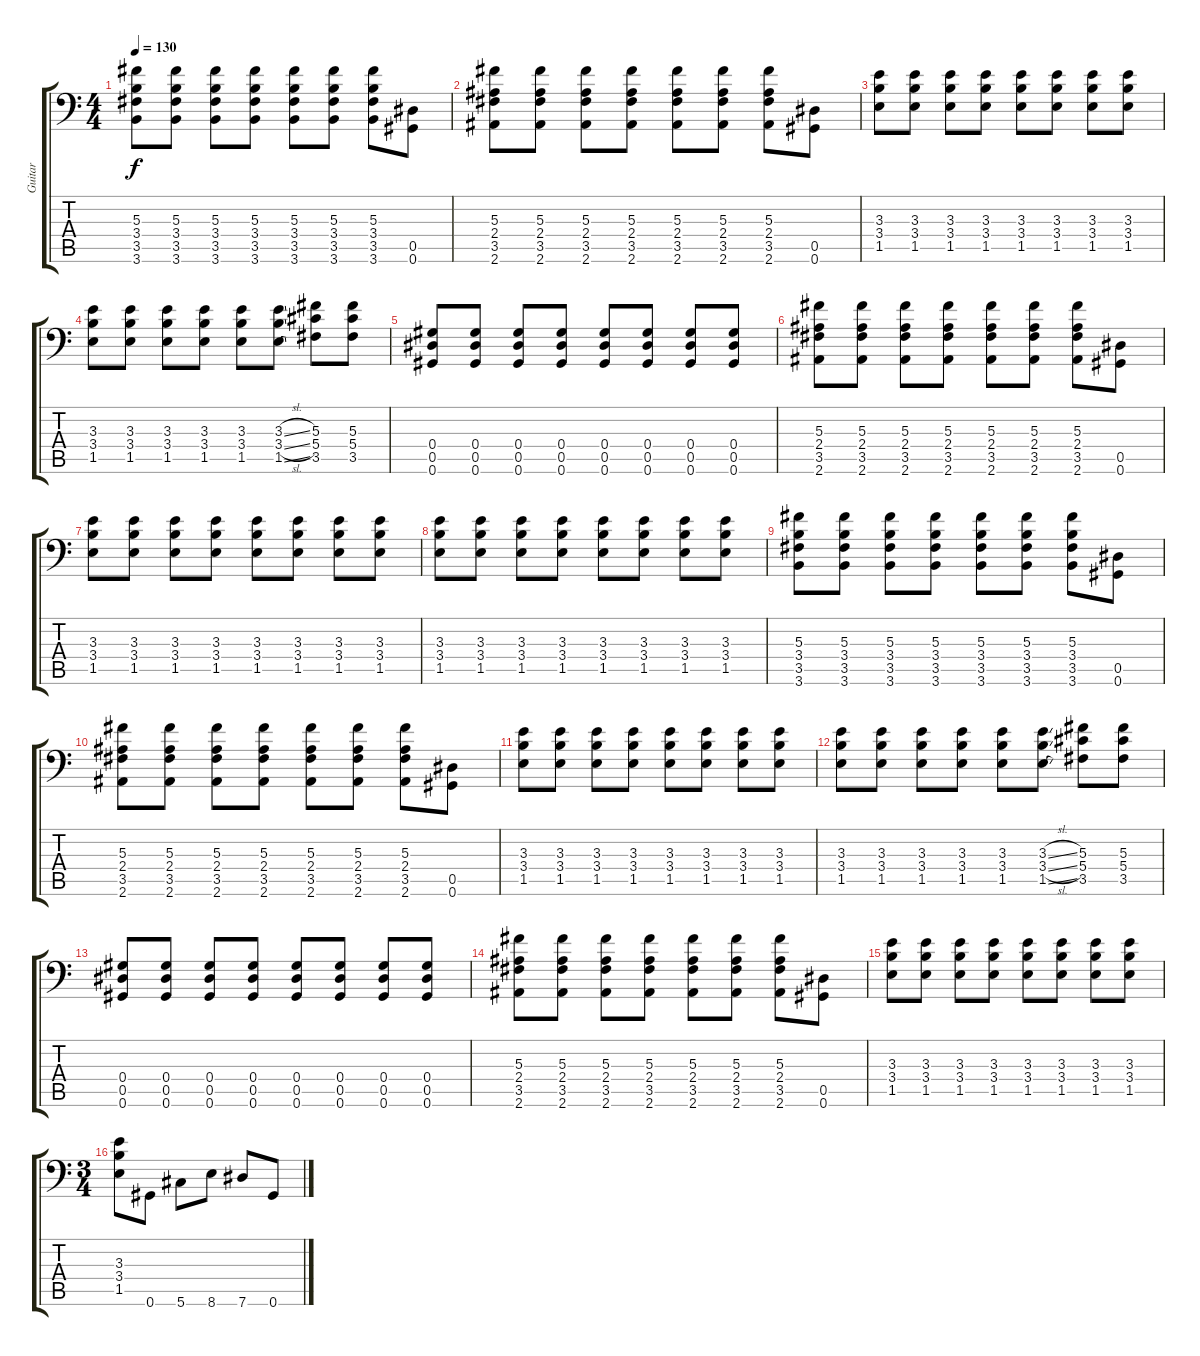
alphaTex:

\track ("Guitar" "Guitar") {instrument distortionguitar}
\staff {score tabs}
\tuning (Bb3 Gb3 Db3 Ab2 Eb2 Ab1) {hide}
\ts (4 4)
\tempo 130
\clef f4
\ks c
(5.3 3.4 3.5 3.6).8{dy f} (5.3 3.4 3.5 3.6).8 (5.3 3.4 3.5 3.6).8 (5.3 3.4 3.5 3.6).8 (5.3 3.4 3.5 3.6).8 (5.3 3.4 3.5 3.6).8 (5.3 3.4 3.5 3.6).8 (0.5 0.6).8 |
(5.3 2.4 3.5 2.6).8 (5.3 2.4 3.5 2.6).8 (5.3 2.4 3.5 2.6).8 (5.3 2.4 3.5 2.6).8 (5.3 2.4 3.5 2.6).8 (5.3 2.4 3.5 2.6).8 (5.3 2.4 3.5 2.6).8 (0.5 0.6).8 |
(3.3 3.4 1.5).8 (3.3 3.4 1.5).8 (3.3 3.4 1.5).8 (3.3 3.4 1.5).8 (3.3 3.4 1.5).8 (3.3 3.4 1.5).8 (3.3 3.4 1.5).8 (3.3 3.4 1.5).8 |
(3.3 3.4 1.5).8 (3.3 3.4 1.5).8 (3.3 3.4 1.5).8 (3.3 3.4 1.5).8 (3.3 3.4 1.5).8 (3.3{sl} 3.4{sl} 1.5{sl}).8 (5.3 5.4 3.5).8 (5.3 5.4 3.5).8 |
(0.4 0.5 0.6).8 (0.4 0.5 0.6).8 (0.4 0.5 0.6).8 (0.4 0.5 0.6).8 (0.4 0.5 0.6).8 (0.4 0.5 0.6).8 (0.4 0.5 0.6).8 (0.4 0.5 0.6).8 |
(5.3 2.4 3.5 2.6).8 (5.3 2.4 3.5 2.6).8 (5.3 2.4 3.5 2.6).8 (5.3 2.4 3.5 2.6).8 (5.3 2.4 3.5 2.6).8 (5.3 2.4 3.5 2.6).8 (5.3 2.4 3.5 2.6).8 (0.5 0.6).8 |
(3.3 3.4 1.5).8 (3.3 3.4 1.5).8 (3.3 3.4 1.5).8 (3.3 3.4 1.5).8 (3.3 3.4 1.5).8 (3.3 3.4 1.5).8 (3.3 3.4 1.5).8 (3.3 3.4 1.5).8 |
(3.3 3.4 1.5).8 (3.3 3.4 1.5).8 (3.3 3.4 1.5).8 (3.3 3.4 1.5).8 (3.3 3.4 1.5).8 (3.3 3.4 1.5).8 (3.3 3.4 1.5).8 (3.3 3.4 1.5).8 |
(5.3 3.4 3.5 3.6).8 (5.3 3.4 3.5 3.6).8 (5.3 3.4 3.5 3.6).8 (5.3 3.4 3.5 3.6).8 (5.3 3.4 3.5 3.6).8 (5.3 3.4 3.5 3.6).8 (5.3 3.4 3.5 3.6).8 (0.5 0.6).8 |
(5.3 2.4 3.5 2.6).8 (5.3 2.4 3.5 2.6).8 (5.3 2.4 3.5 2.6).8 (5.3 2.4 3.5 2.6).8 (5.3 2.4 3.5 2.6).8 (5.3 2.4 3.5 2.6).8 (5.3 2.4 3.5 2.6).8 (0.5 0.6).8 |
(3.3 3.4 1.5).8 (3.3 3.4 1.5).8 (3.3 3.4 1.5).8 (3.3 3.4 1.5).8 (3.3 3.4 1.5).8 (3.3 3.4 1.5).8 (3.3 3.4 1.5).8 (3.3 3.4 1.5).8 |
(3.3 3.4 1.5).8 (3.3 3.4 1.5).8 (3.3 3.4 1.5).8 (3.3 3.4 1.5).8 (3.3 3.4 1.5).8 (3.3{sl} 3.4{sl} 1.5{sl}).8 (5.3 5.4 3.5).8 (5.3 5.4 3.5).8 |
(0.4 0.5 0.6).8 (0.4 0.5 0.6).8 (0.4 0.5 0.6).8 (0.4 0.5 0.6).8 (0.4 0.5 0.6).8 (0.4 0.5 0.6).8 (0.4 0.5 0.6).8 (0.4 0.5 0.6).8 |
(5.3 2.4 3.5 2.6).8 (5.3 2.4 3.5 2.6).8 (5.3 2.4 3.5 2.6).8 (5.3 2.4 3.5 2.6).8 (5.3 2.4 3.5 2.6).8 (5.3 2.4 3.5 2.6).8 (5.3 2.4 3.5 2.6).8 (0.5 0.6).8 |
(3.3 3.4 1.5).8 (3.3 3.4 1.5).8 (3.3 3.4 1.5).8 (3.3 3.4 1.5).8 (3.3 3.4 1.5).8 (3.3 3.4 1.5).8 (3.3 3.4 1.5).8 (3.3 3.4 1.5).8 |
\ts (3 4)
(3.3 3.4 1.5).8 0.6.8 5.6.8 8.6.8 7.6.8 0.6.8
